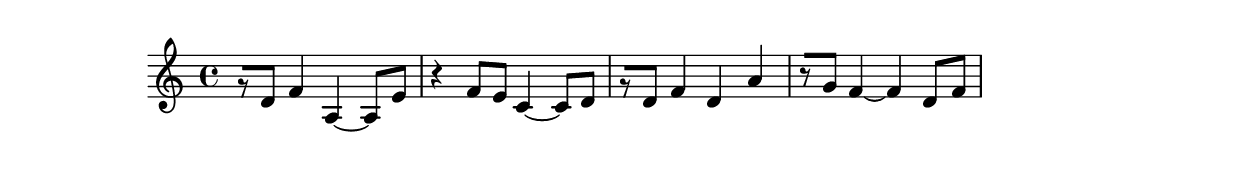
\version "2.19.82"
\language "english"

\header {
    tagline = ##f
}

\layout {}

\paper {}

\score {
    {
        r8
        [
        d'8
        ]
        f'4
        a4
        ~
        a8
        [
        e'8
        ]
        r4
        f'8
        [
        e'8
        ]
        c'4
        ~
        c'8
        [
        d'8
        ]
        r8
        [
        d'8
        ]
        f'4
        d'4
        a'4
        r8
        [
        g'8
        ]
        f'4
        ~
        f'4
        d'8
        [
        f'8
        ]
    }
}